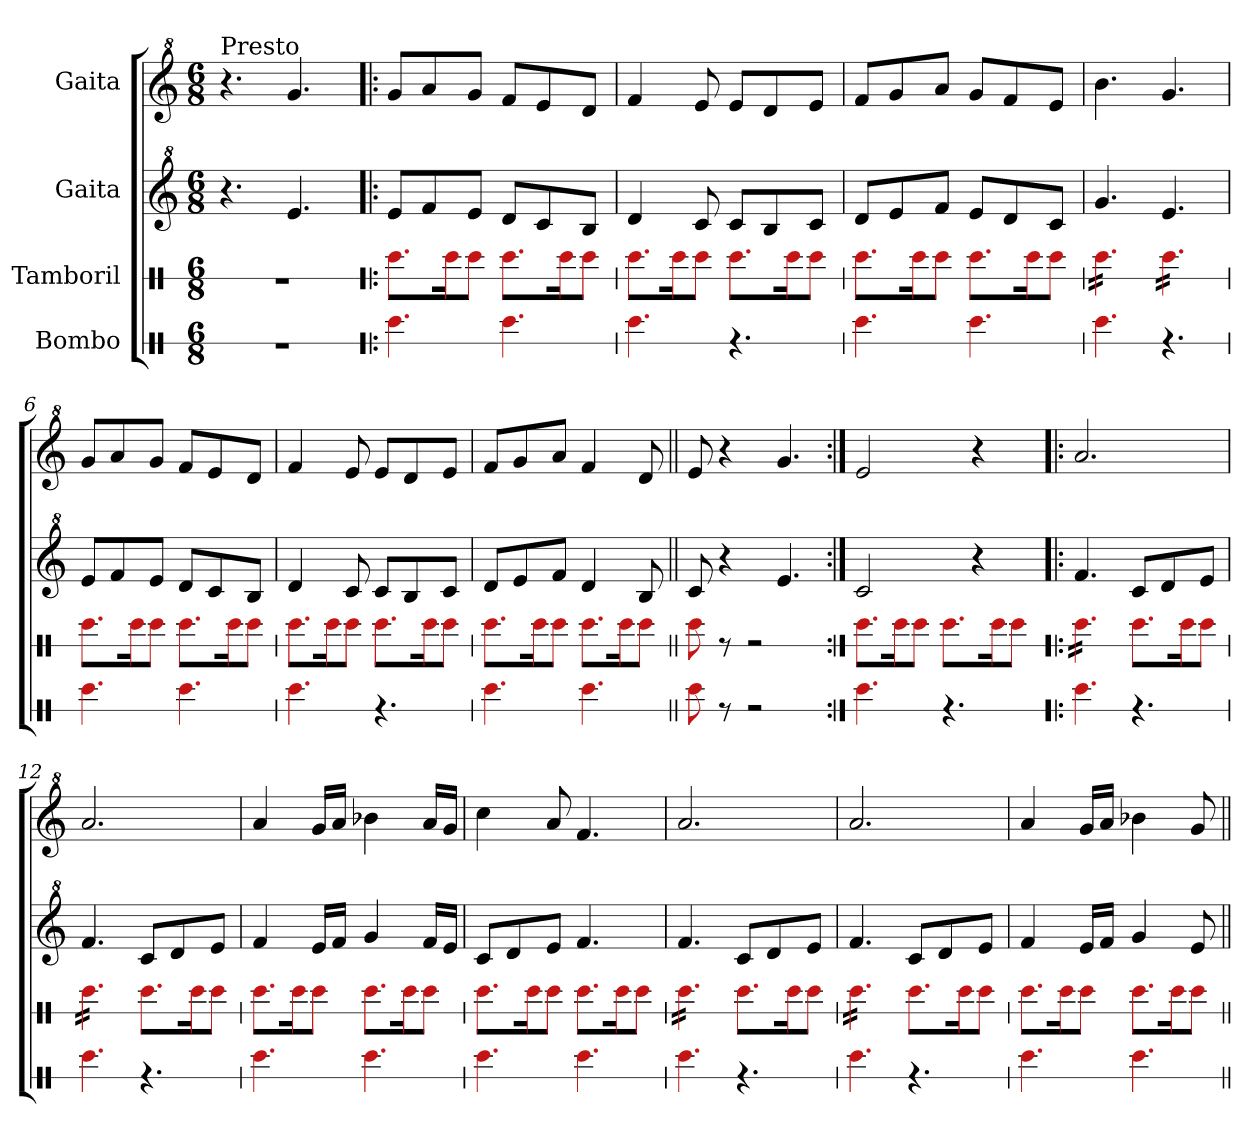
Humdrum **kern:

**kern	**kern	**kern	**kern
*part4	*part3	*part2	*part1
*staff4	*staff3	*staff2	*staff1
*I"Bombo	*I"Tamboril	*I"Gaita	*I"Gaita
*stria1	*stria1	*	*
*clefX	*clefX	*clefG^2	*clefG^2
*k[]	*k[]	*k[]	*k[]
*C:	*C:	*C:	*C:
*M6/8	*M6/8	*M6/8	*M6/8
=1	=1	=1	=1
!	!	!	!LO:TX:a:t=Presto
2.r	2.r	4.r	4.r
.	.	4.ee/	4.gg/
=2!|:	=2!|:	=2!|:	=2!|:
4.b\	8.b\L	8ee/L	8gg/L
.	.	8ff/	8aa/
.	16b\K	.	.
.	8b\J	8ee/J	8gg/J
4.b\	8.b\L	8dd/L	8ff/L
.	.	8cc/	8ee/
.	16b\K	.	.
.	8b\J	8b/J	8dd/J
=3	=3	=3	=3
4.b\	8.b\L	4dd/	4ff/
.	16b\K	.	.
.	8b\J	8cc/	8ee/
4.r	8.b\L	8cc/L	8ee/L
.	.	8b/	8dd/
.	16b\K	.	.
.	8b\J	8cc/J	8ee/J
=4	=4	=4	=4
4.b\	8.b\L	8dd/L	8ff/L
.	.	8ee/	8gg/
.	16b\K	.	.
.	8b\J	8ff/J	8aa/J
4.b\	8.b\L	8ee/L	8gg/L
.	.	8dd/	8ff/
.	16b\K	.	.
.	8b\J	8cc/J	8ee/J
=5	=5	=5	=5
*	*tremolo	*	*
4.b\	16b\LL	4.gg/	4.bb\
.	16b\	.	.
.	16b\	.	.
.	16b\	.	.
.	16b\	.	.
.	16b\JJ	.	.
4.r	16b\LL	4.ee/	4.gg/
.	16b\	.	.
.	16b\	.	.
.	16b\	.	.
.	16b\	.	.
.	16b\JJ	.	.
*	*Xtremolo	*	*
=6	=6	=6	=6
4.b\	8.b\L	8ee/L	8gg/L
.	.	8ff/	8aa/
.	16b\K	.	.
.	8b\J	8ee/J	8gg/J
4.b\	8.b\L	8dd/L	8ff/L
.	.	8cc/	8ee/
.	16b\K	.	.
.	8b\J	8b/J	8dd/J
!!LO:LB:g=z
=7	=7	=7	=7
4.b\	8.b\L	4dd/	4ff/
.	16b\K	.	.
.	8b\J	8cc/	8ee/
4.r	8.b\L	8cc/L	8ee/L
.	.	8b/	8dd/
.	16b\K	.	.
.	8b\J	8cc/J	8ee/J
=8	=8	=8	=8
4.b\	8.b\L	8dd/L	8ff/L
.	.	8ee/	8gg/
.	16b\K	.	.
.	8b\J	8ff/J	8aa/J
4.b\	8.b\L	4dd/	4ff/
.	16b\K	.	.
.	8b\J	8b/	8dd/
=9||	=9||	=9||	=9||
8b\	8b\	8cc/	8ee/
8r	8r	4r	4r
2r	2r	.	.
.	.	4.ee/	4.gg/
=10:|!	=10:|!	=10:|!	=10:|!
4.b\	8.b\L	2cc/	2ee/
.	16b\K	.	.
.	8b\J	.	.
4.r	8.b\L	.	.
.	.	4r	4r
.	16b\K	.	.
.	8b\J	.	.
=11!|:	=11!|:	=11!|:	=11!|:
*	*tremolo	*	*
4.b\	16b\LL	4.ff/	2.aa/
.	16b\	.	.
.	16b\	.	.
.	16b\	.	.
.	16b\	.	.
.	16b\JJ	.	.
*	*Xtremolo	*	*
4.r	8.b\L	8cc/L	.
.	.	8dd/	.
.	16b\K	.	.
.	8b\J	8ee/J	.
=12	=12	=12	=12
*	*tremolo	*	*
4.b\	16b\LL	4.ff/	2.aa/
.	16b\	.	.
.	16b\	.	.
.	16b\	.	.
.	16b\	.	.
.	16b\JJ	.	.
*	*Xtremolo	*	*
4.r	8.b\L	8cc/L	.
.	.	8dd/	.
.	16b\K	.	.
.	8b\J	8ee/J	.
!!LO:LB:g=z
=13	=13	=13	=13
4.b\	8.b\L	4ff/	4aa/
.	16b\K	.	.
.	8b\J	16ee/LL	16gg/LL
.	.	16ff/JJ	16aa/JJ
4.b\	8.b\L	4gg/	4bb-X\
.	16b\K	.	.
.	8b\J	16ff/LL	16aa/LL
.	.	16ee/JJ	16gg/JJ
=14	=14	=14	=14
4.b\	8.b\L	8cc/L	4ccc\
.	.	8dd/	.
.	16b\K	.	.
.	8b\J	8ee/J	8aa/
4.b\	8.b\L	4.ff/	4.ff/
.	16b\K	.	.
.	8b\J	.	.
=15	=15	=15	=15
*	*tremolo	*	*
4.b\	16b\LL	4.ff/	2.aa/
.	16b\	.	.
.	16b\	.	.
.	16b\	.	.
.	16b\	.	.
.	16b\JJ	.	.
*	*Xtremolo	*	*
4.r	8.b\L	8cc/L	.
.	.	8dd/	.
.	16b\K	.	.
.	8b\J	8ee/J	.
=16	=16	=16	=16
*	*tremolo	*	*
4.b\	16b\LL	4.ff/	2.aa/
.	16b\	.	.
.	16b\	.	.
.	16b\	.	.
.	16b\	.	.
.	16b\JJ	.	.
*	*Xtremolo	*	*
4.r	8.b\L	8cc/L	.
.	.	8dd/	.
.	16b\K	.	.
.	8b\J	8ee/J	.
=17	=17	=17	=17
4.b\	8.b\L	4ff/	4aa/
.	16b\K	.	.
.	8b\J	16ee/LL	16gg/LL
.	.	16ff/JJ	16aa/JJ
4.b\	8.b\L	4gg/	4bb-X\
.	16b\K	.	.
.	8b\J	8ee/	8gg/
=||	=||	=||	=||
*-	*-	*-	*-
